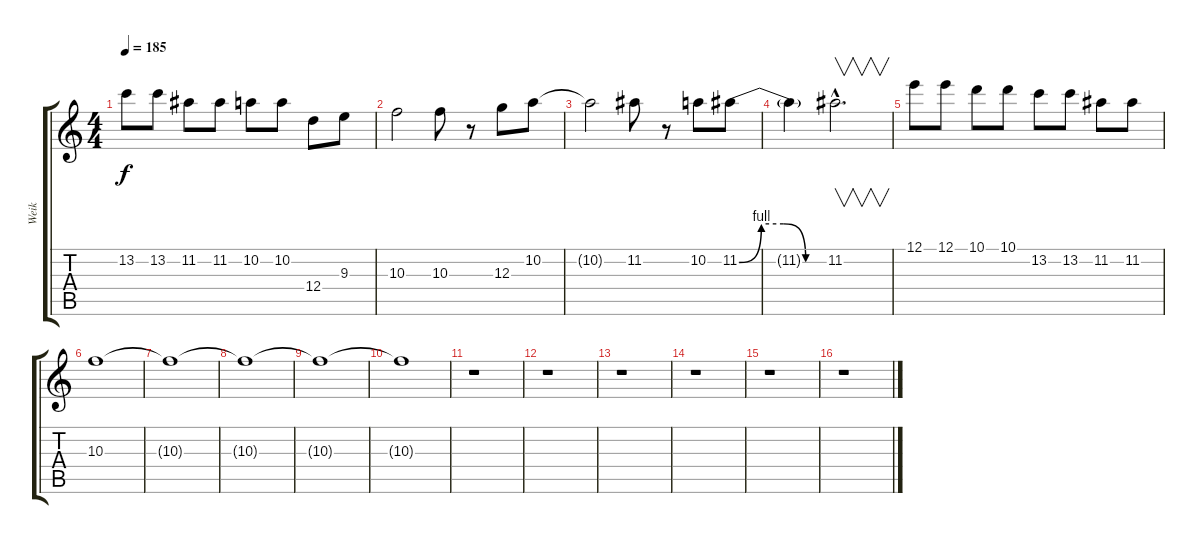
\track ("Weik" "Weik") {instrument overdrivenguitar}
\staff {score tabs}
\tuning (E4 B3 G3 D3 A2 E2) {hide}
\ts (4 4)
\tempo 185
\clef g2
\ks c
13.2.8{dy f} 13.2.8 11.2.8 11.2.8 10.2.8 10.2.8 12.4.8 9.3.8 |
10.3.2 10.3.8 r.8 12.3.8 10.2.8 |
10.2{t}.2 11.2.8 r.8 10.2.8 11.2{be (custom 0 0 15 4 30 4 45 0 60 0)}.8 |
11.2{t}.4 11.2{hac}.2{v d} |
12.1.8 12.1.8 10.1.8 10.1.8 13.2.8 13.2.8 11.2.8 11.2.8 |
10.3.1 |
10.3{t}.1 |
10.3{t}.1 |
10.3{t}.1 |
10.3{t}.1 |
r.1 |
r.1 |
r.1 |
r.1 |
r.1 |
r.1
